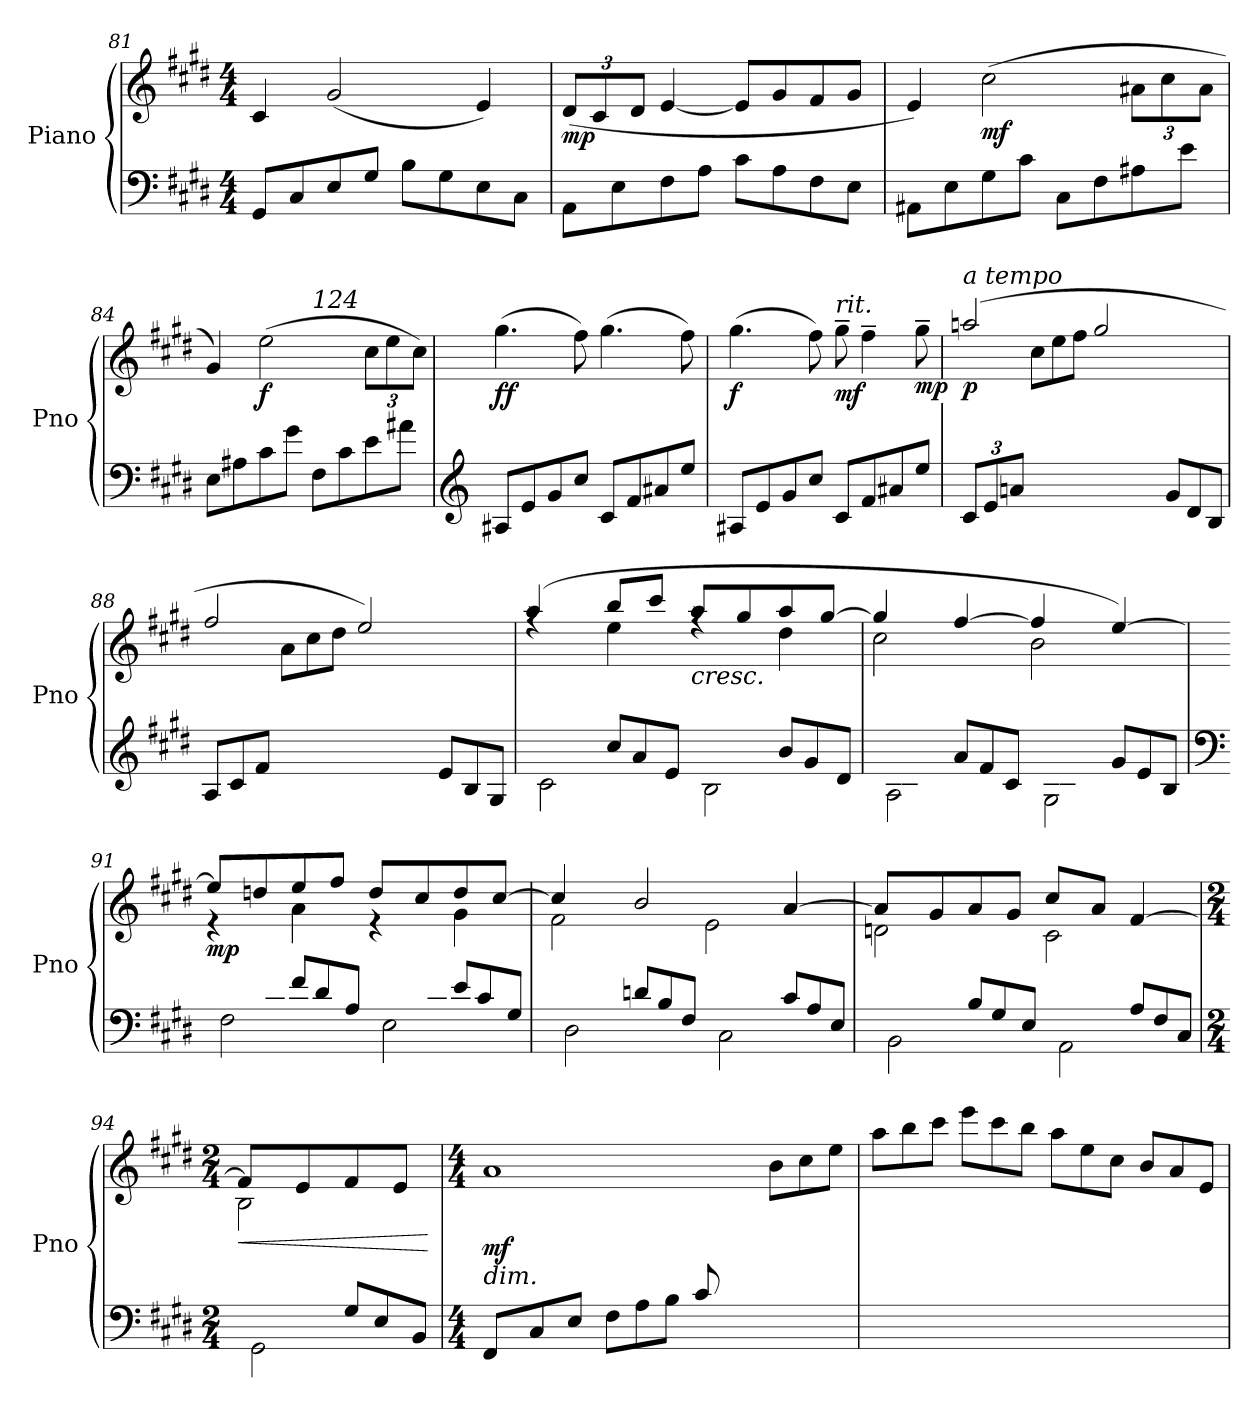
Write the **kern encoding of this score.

**kern	**kern	**dynam
*part1	*part1	*part1
*staff2	*staff1	*staff1/2
*I"Piano	*	*
*I'Pno	*	*
*clefF4	*clefG2	*
*k[f#c#g#d#]	*k[f#c#g#d#]	*
*M4/4	*M4/4	*
=81	=81	=81
8GG#/L	4c#/	.
8C#/	.	.
8E/	(<2g#/	.
8G#/J	.	.
8B\L	.	.
8G#\	.	.
8E\	4e/)	.
8C#\J	.	.
!!LO:LB:g=z
=82	=82	=82
*	*Xbrackettup	*
!	!	!LO:DY:b
8AA\L	(<12d#/L	mp
.	12c#/	.
8E\	.	.
.	12d#/J	.
8F#\	[4e/	.
8A\J	.	.
8c#\L	8e/L]	.
8A\	8g#/	.
8F#\	8f#/	.
8E\J	8g#/J	.
=83	=83	=83
8AA#X\L	4e/)	.
8E\	.	.
!	!	!LO:DY:b
8G#\	(>2cc#\	mf
8c#\J	.	.
8C#\L	.	.
8F#\	.	.
8A#X\	12a#X\L	.
.	12cc#\	.
8e\J	.	.
.	12a#\J	.
=84	=84	=84
!	!LO:TX:a:i:t=stringendo	!
!	!LO:TX:a:i:t=sempre cresc.	!
*	*^	*
8E\L	4g#/)	2ryy	.
8A#X\	.	.	.
!	!	!	!LO:DY:b
8c#\	(>2ee\	.	f
8g#\J	.	.	.
!	!	!LO:TX:a:i:t=124	!
8F#\L	.	2ryy	.
8c#\	.	.	.
8e\	12cc#\L	.	.
.	12ee\	.	.
8a#X\J	.	.	.
.	12cc#\J)	.	.
*	*v	*v	*
=85	=85	=85
*clefG2	*	*
*	*MM120	*
*	*^	*
!	!	!	!LO:DY:b
*	*v	*v	*
8A#X/L	(>4.gg#\	ff
8e/	.	.
8g#/	.	.
8cc#/J	8ff#\)	.
8c#/L	(>4.gg#\	.
8f#/	.	.
*	*MM110	*
8a#X/	.	.
8ee/J	8ff#\)	.
=86	=86	=86
*	*MM100	*
!	!	!LO:DY:b
8A#X/L	(>4.gg#\	f
8e/	.	.
*	*MM90	*
8g#/	.	.
8cc#/J	8ff#\)	.
*	*MM80	*
!	!LO:TX:a:i:t=rit.	!
!	!	!LO:DY:b
8c#/L	8gg#~\	mf
8f#/	4ff#~\	.
8a#X/	.	.
*	*MM60	*
!	!	!LO:DY:b
8ee/J	8gg#~\	mp
!!LO:LB:g=z
=87	=87	=87
*Xbrackettup	*	*
*	*^	*
!	!LO:TX:a:i:t=a tempo	!	!
!	!	!	!LO:DY:b
12c#/L	(>2aan/	4ryy	p
12e/	.	.	.
12an/J	.	.	.
*	*	*Xtuplet	*
4ryy	.	12cc#\L	.
.	.	12ee\	.
.	.	12ff#\J	.
4ryy	2gg#/	12gg#\Lyy	.
.	.	12dd#\	.
.	.	12b\J	.
*Xtuplet	*	*	*
12g#/L	.	4ryy	.
12d#/	.	.	.
12B/J	.	.	.
=88	=88	=88	=88
12A/L	2ff#/	4ryy	.
12c#/	.	.	.
12f#/J	.	.	.
4ryy	.	12a\L	.
.	.	12cc#\	.
.	.	12dd#\J	.
4ryy	2ee/)	12ee\Lyy	.
.	.	12b\	.
.	.	12g#\J	.
12e/L	.	4ryy	.
12B/	.	.	.
12G#/J	.	.	.
=89	=89	=89	=89
*^	*	*	*
12c#/Lyy	2c#\	(>4aa/	4rff	.
12e/	.	.	.	.
12a/J	.	.	.	.
12cc#/L	.	8bb/L	4ee\	.
12a/	.	.	.	.
.	.	8ccc#/J	.	.
12e/J	.	.	.	.
!	!	!	!	!LO:HP:b
12B/Lyy	2B\	8aa/L	4rff	<
12d#/	.	.	.	.
.	.	8gg#/	.	.
12g#/J	.	.	.	.
12b/L	.	8aa/	4dd#\	.
12g#/	.	.	.	.
.	.	[8gg#/J	.	.
12d#/J	.	.	.	.
!!LO:PB:g=z	!!
=90	=90	=90	=90	=90
12A/Lyy	(>2A\	4gg#/]	2cc#\	.
12c#/	.	.	.	.
12f#/J	.	.	.	.
12a/L	.	[4ff#/	.	.
12f#/	.	.	.	.
12c#/J	.	.	.	.
12G#/Lyy	2G#\	4ff#/]	2b\	.
12B/	.	.	.	.
12e/J	.	.	.	.
12g#/L	.	[4ee/)	.	.
12e/	.	.	.	.
12B/J	.	.	.	.
!!LO:LB:g=z	!!
=91	=91	=91	=91	=91
*clefF4	*	*	*	*
!	!	!	!	!LO:DY:b
12F#/Lyy	2F#\	8ee/L]	4r	mp
12A/	.	.	.	.
.	.	8ddn/	.	.
12dn/J	.	.	.	.
12f#/L	.	8ee/	4a\	.
12d/	.	.	.	.
.	.	8ff#/J	.	.
12A/J	.	.	.	.
12E/Lyy	2E\	8dd/L	4r	.
12G#/	.	.	.	.
.	.	8cc#/	.	.
12c#/J	.	.	.	.
12e/L	.	8dd/	4g#\	.
12c#/	.	.	.	.
.	.	[8cc#/J	.	.
12G#/J	.	.	.	.
=92	=92	=92	=92	=92
12Dn/Lyy	(>2D\	4cc#/]	2f#\	.
12F#/	.	.	.	.
12B/J	.	.	.	.
12dn/L	.	2b/	.	.
12B/	.	.	.	.
12F#/J	.	.	.	.
12C#/Lyy	2C#\	.	2e\	.
12E/	.	.	.	.
12A/J	.	.	.	.
12c#/L	.	[4a/)	.	.
12A/	.	.	.	.
12E/J	.	.	.	.
=93	=93	=93	=93	=93
12BB/Lyy	2BB\	8a/L]	2dn\	.
12E#X/	.	.	.	.
.	.	8g#/	.	.
12G#/J	.	.	.	.
12B/L	.	8a/	.	.
12G#/	.	.	.	.
.	.	8g#/J	.	.
12E#/J	.	.	.	.
12AA/Lyy	2AA\	8cc#/L	2c#\	.
12C#/	.	.	.	.
.	.	8a/J	.	.
12F#/J	.	.	.	.
12A/L	.	[4f#/)	.	.
12F#/	.	.	.	.
12C#/J	.	.	.	.
=94	=94	=94	=94	=94
*M2/4	*	*M2/4	*	*
!	!	!	!	!LO:HP:b
12GG#/Lyy	(>2GG#\	8f#/L]	2B\	<
12BB/	.	.	.	.
.	.	8e/	.	.
12E/J	.	.	.	.
12G#/L	.	8f#/	.	.
12E/	.	.	.	.
.	.	8e/J	.	.
12BB/J	.	.	.	.
*v	*v	*	*	*
*	*v	*v	*
.	.	[
!!LO:LB:g=z
=95	=95	=95
*M4/4	*M4/4	*
*	*^	*
*	*	*^	*
!	!LO:TX:b:i:t=dim.	!	!	!
!	!	!	!	!LO:DY:b
12FF#/L	1a	2.ryy	12%7ryy	mf
12C#/	.	.	.	.
12E/J	.	.	.	.
12F#\L	.	.	.	.
12A\	.	.	.	.
12B\J	.	.	.	.
12c#/L	.	.	.	.
6ryy	.	.	12e\	.
.	.	.	12a\J	.
4ryy	.	12b\L	4ryy	.
.	.	12cc#\	.	.
.	.	12ee\J	.	.
*	*v	*v	*v	*
=96	=96	=96
1ryy	12aa\L	.
.	12bb\	.
.	12ccc#\J	.
.	12eee\L)	.
.	12ccc#\	.
.	12bb\J	.
.	12aa\L	.
.	12ee\	.
.	12cc#\J	.
.	12b/L	.
.	12a/	.
.	12e/J	.
.	.	[
=	=	=
*-	*-	*-
